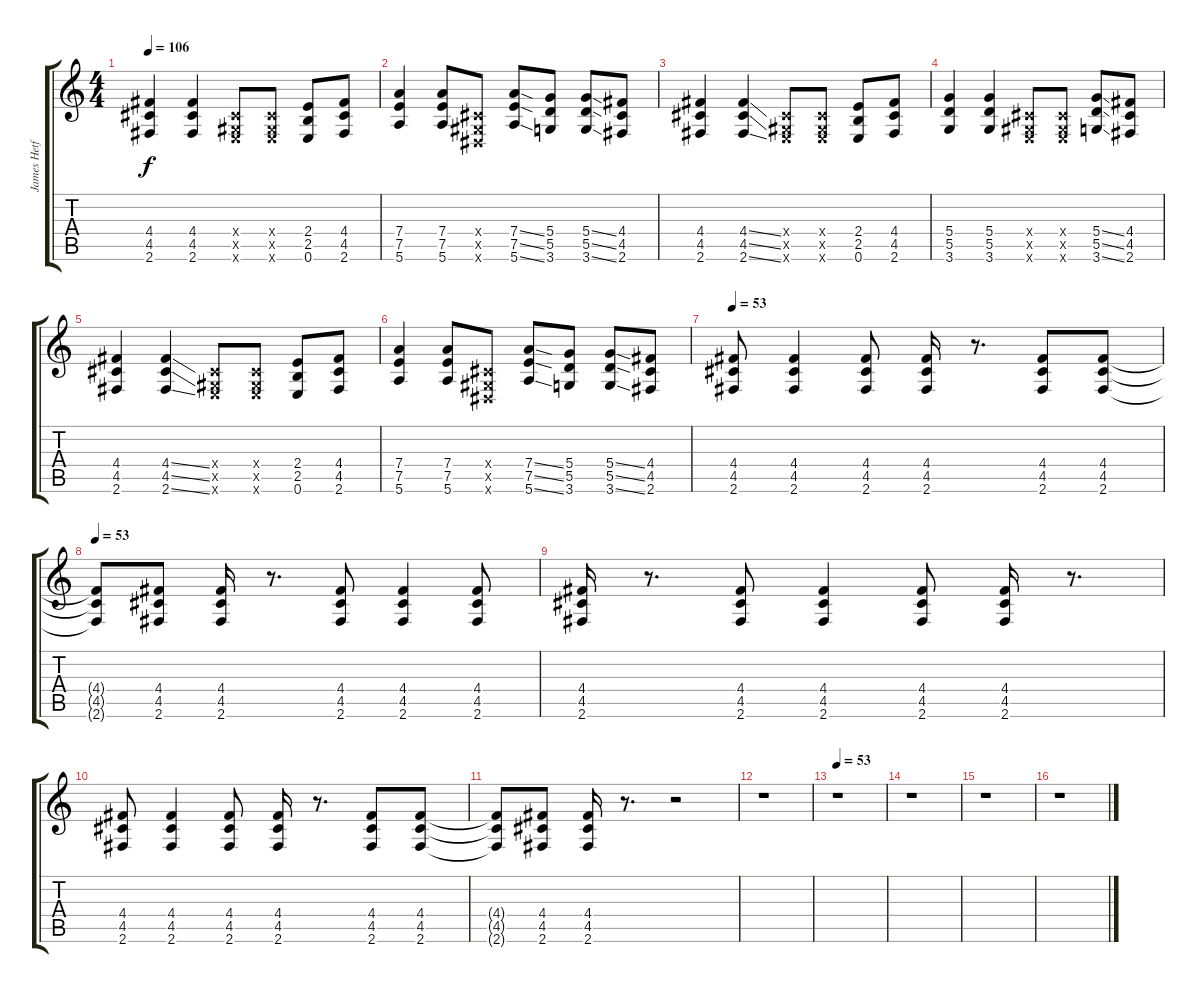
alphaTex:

\track ("James Hetfield" "James Hetf") {instrument distortionguitar}
\staff {score tabs}
\tuning (E4 B3 G3 D3 A2 E2) {hide}
\ts (4 4)
\tempo 106
\clef g2
\ks c
(4.4 4.5 2.6).4{dy f} (4.4 4.5 2.6).4 (-1.4{x} -1.5{x} 0.6{x}).8 (-1.4{x} -1.5{x} 0.6{x}).8 (2.4 2.5 0.6).8 (4.4 4.5 2.6).8 |
(7.4 7.5 5.6).4 (7.4 7.5 5.6).8 (-1.4{x} -1.5{x} -1.6{x}).8 (7.4{ss} 7.5{ss} 5.6{ss}).8 (5.4 5.5 3.6).8 (5.4{ss} 5.5{ss} 3.6{ss}).8 (4.4 4.5 2.6).8 |
(4.4 4.5 2.6).4 (4.4{ss} 4.5{ss} 2.6{ss}).4 (-1.4{x} -1.5{x} 0.6{x}).8 (-1.4{x} -1.5{x} 0.6{x}).8 (2.4 2.5 0.6).8 (4.4 4.5 2.6).8 |
(5.4 5.5 3.6).4 (5.4 5.5 3.6).4 (-1.4{x} -1.5{x} 0.6{x}).8 (-1.4{x} -1.5{x} 0.6{x}).8 (5.4{ss} 5.5{ss} 3.6{ss}).8 (4.4 4.5 2.6).8 |
(4.4 4.5 2.6).4 (4.4{ss} 4.5{ss} 2.6{ss}).4 (-1.4{x} -1.5{x} 0.6{x}).8 (-1.4{x} -1.5{x} 0.6{x}).8 (2.4 2.5 0.6).8 (4.4 4.5 2.6).8 |
(7.4 7.5 5.6).4 (7.4 7.5 5.6).8 (-1.4{x} -1.5{x} -1.6{x}).8 (7.4{ss} 7.5{ss} 5.6{ss}).8 (5.4 5.5 3.6).8 (5.4{ss} 5.5{ss} 3.6{ss}).8 (4.4 4.5 2.6).8 |
\tempo 53
(4.4 4.5 2.6).8 (4.4 4.5 2.6).4 (4.4 4.5 2.6).8 (4.4 4.5 2.6).16 r.8{d} (4.4 4.5 2.6).8 (4.4 4.5 2.6).8 |
\tempo 53
(4.4{t} 4.5{t} 2.6{t}).8 (4.4 4.5 2.6).8 (4.4 4.5 2.6).16 r.8{d} (4.4 4.5 2.6).8{volume 12} (4.4 4.5 2.6).4 (4.4 4.5 2.6).8 |
(4.4 4.5 2.6).16 r.8{d} (4.4 4.5 2.6).8{volume 8} (4.4 4.5 2.6).4 (4.4 4.5 2.6).8 (4.4 4.5 2.6).16 r.8{d} |
(4.4 4.5 2.6).8{volume 4} (4.4 4.5 2.6).4 (4.4 4.5 2.6).8 (4.4 4.5 2.6).16 r.8{d} (4.4 4.5 2.6).8{volume 0} (4.4 4.5 2.6).8 |
(4.4{t} 4.5{t} 2.6{t}).8 (4.4 4.5 2.6).8 (4.4 4.5 2.6).16 r.8{d} r.2 |
r.1 |
\tempo 53
r.1 |
r.1 |
r.1 |
r.1
